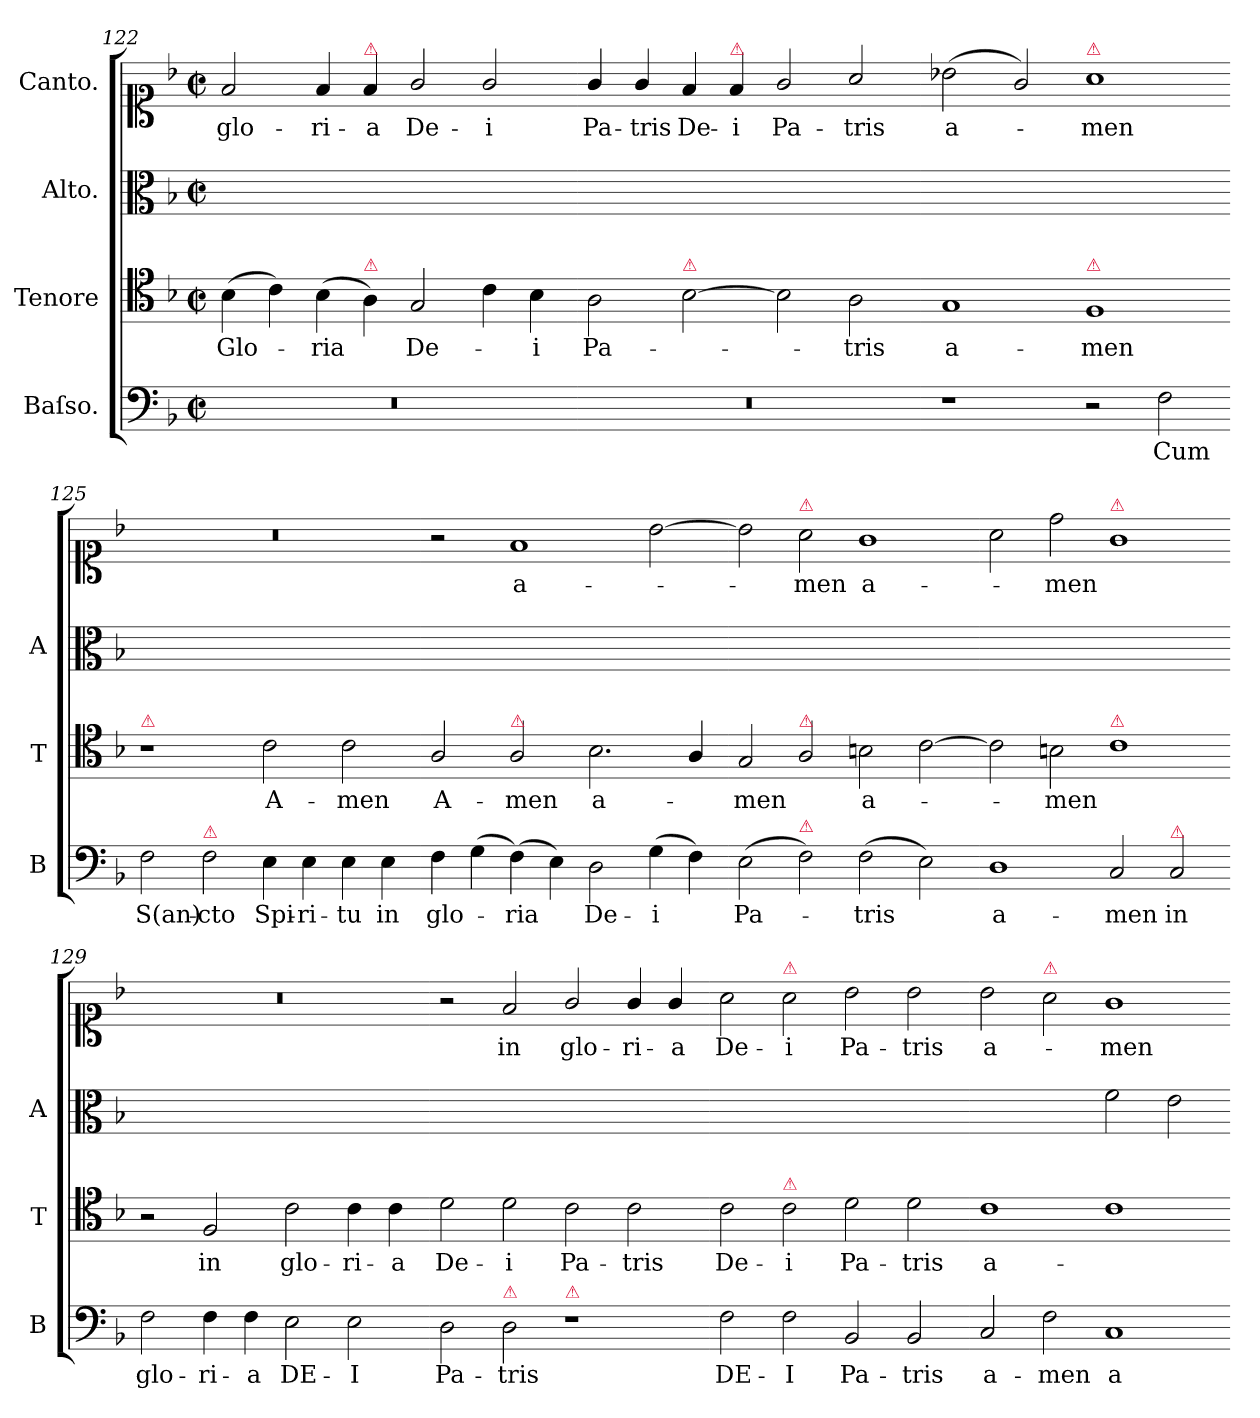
**kern	**text	**kern	**text	**kern	**kern	**text
*part4	*part4	*part3	*part3	*part2	*part1	*part1
*staff4	*staff4	*staff3	*staff3	*staff2	*staff1	*staff1
*I"Baſso.	*	*I"Tenore	*	*I"Alto.	*I"Canto.	*
*I'B	*	*I'T	*	*I'A	*	*
*clefF4	*	*clefC4	*	*clefC3	*clefC1	*
*k[b-]	*	*k[b-]	*	*k[b-]	*k[b-]	*
*M2/1	*	*M2/1	*	*M2/1	*M2/1	*
*met(c|)	*	*met(c|)	*	*met(c|)	*met(c|)	*
=122	=122	=122	=122	=122	=122	=122
0r	.	(>4B-\	Glo-	0ryy	2f/	glo-
.	.	4c\)	.	.	.	.
.	.	(>4B-\	-ria	.	4f/	-ri-
!	!	!	!	!	!LO:TX:a:color=crimson:t=⚠	!
!	!	!LO:TX:a:color=crimson:t=⚠	!	!	!	!
.	.	4A\)	.	.	4f/	-a
.	.	2G/	De-	.	2g/	De-
.	.	4c\	.	.	2g/	-i
.	.	4B-\	-i	.	.	.
=123-	=123-	=123-	=123-	=123-	=123-	=123-
0r	.	2A\	Pa-	0ryy	4g/	Pa-
.	.	.	.	.	4g/	-tris
!	!	!LO:TX:a:color=crimson:t=⚠	!	!	!	!
.	.	[2B-\	.	.	4f/	De-
!	!	!	!	!	!LO:TX:a:color=crimson:t=⚠	!
.	.	.	.	.	4f/	-i
.	.	2B-\]	.	.	2g/	Pa-
.	.	2A\	-tris	.	2a/	-tris
=124-	=124-	=124-	=124-	=124-	=124-	=124-
1r	.	1G	a-	0ryy	(>2b-X\	a-
.	.	.	.	.	2g/)	.
!	!	!	!	!	!LO:TX:a:color=crimson:t=⚠	!
!	!	!LO:TX:a:color=crimson:t=⚠	!	!	!	!
2r	.	1F	-men	.	1a	-men
2F\	Cum	.	.	.	.	.
=125-	=125-	=125-	=125-	=125-	=125-	=125-
!	!	!LO:TX:a:color=crimson:t=⚠	!	!	!	!
2F\	S(an)-	1r	.	0ryy	0r	.
!LO:TX:a:color=crimson:t=⚠	!	!	!	!	!	!
2F\	-cto	.	.	.	.	.
4E\	Spi-	2c\	A-	.	.	.
4E\	-ri-	.	.	.	.	.
4E\	-tu	2c\	-men	.	.	.
4E\	in	.	.	.	.	.
=126-	=126-	=126-	=126-	=126-	=126-	=126-
!	!	!	!LO:LY:i	!	!	!
4F\	glo-	2A/	A-	0ryy	2r	.
(>4G\	.	.	.	.	.	.
!	!	!LO:TX:a:color=crimson:t=⚠	!	!	!	!
!	!	!	!LO:LY:i	!	!	!
(>4F\)	-ria	2A/	-men	.	1f	a-
4E\)	.	.	.	.	.	.
2D\	De-	2.B-\	a-	.	.	.
(>4G\	-i	.	.	.	[2b-\	.
4F\)	.	4A/	.	.	.	.
=127-	=127-	=127-	=127-	=127-	=127-	=127-
(>2E\	Pa-	2G/	-men	0ryy	2b-\]	.
!	!	!	!	!	!LO:TX:a:color=crimson:t=⚠	!
!	!	!LO:TX:a:color=crimson:t=⚠	!	!	!	!
!LO:TX:a:color=crimson:t=⚠	!	!	!	!	!	!
2F\)	.	2A/	.	.	2a\	-men
!	!	!	!LO:LY:i	!	!	!
(2F\	-tris	2Bn\	a-	.	1g	a-
2E\)	.	[2c\	.	.	.	.
=128-	=128-	=128-	=128-	=128-	=128-	=128-
1D	a-	2c\]	.	0ryy	2a\	.
!	!	!	!LO:LY:i	!	!	!
.	.	2Bn\	-men	.	2dd\	-men
!	!	!	!	!	!LO:TX:a:color=crimson:t=⚠	!
!	!	!LO:TX:a:color=crimson:t=⚠	!	!	!	!
2C/	-men	1c	.	.	1g	.
!LO:TX:a:color=crimson:t=⚠	!	!	!	!	!	!
2C/	in	.	.	.	.	.
=129-	=129-	=129-	=129-	=129-	=129-	=129-
2F\	glo-	2r	.	0ryy	0r	.
4F\	-ri-	2F/	in	.	.	.
4F\	-a	.	.	.	.	.
2E\	DE-	2c\	glo-	.	.	.
2E\	-I	4c\	-ri-	.	.	.
.	.	4c\	-a	.	.	.
=130-	=130-	=130-	=130-	=130-	=130-	=130-
2D\	Pa-	2d\	De-	0ryy	2r	.
!LO:TX:a:color=crimson:t=⚠	!	!	!	!	!	!
2D\	-tris	2d\	-i	.	2f/	in
!LO:TX:a:color=crimson:t=⚠	!	!	!	!	!	!
1r	.	2c\	Pa-	.	2g/	glo-
.	.	2c\	-tris	.	4g/	-ri-
.	.	.	.	.	4g/	-a
=131-	=131-	=131-	=131-	=131-	=131-	=131-
2F\	DE-	2c\	De-	0ryy	2a\	De-
!	!	!	!	!	!LO:TX:a:color=crimson:t=⚠	!
!	!	!LO:TX:a:color=crimson:t=⚠	!	!	!	!
2F\	-I	2c\	-i	.	2a\	-i
2BB-/	Pa-	2d\	Pa-	.	2b-\	Pa-
2BB-/	-tris	2d\	-tris	.	2b-\	-tris
=132-	=132-	=132-	=132-	=132-	=132-	=132-
2C/	a-	1c	a-	1ryy	2b-\	a-
!	!	!	!	!	!LO:TX:a:color=crimson:t=⚠	!
2F\	-men	.	.	.	2a\	.
!	!LO:LY:i	!	!	!	!	!
1C	a-	1c	.	2f\	1g	-men
.	.	.	.	2e\	.	.
=-	=-	=-	=-	=-	=-	=-
*-	*-	*-	*-	*-	*-	*-
